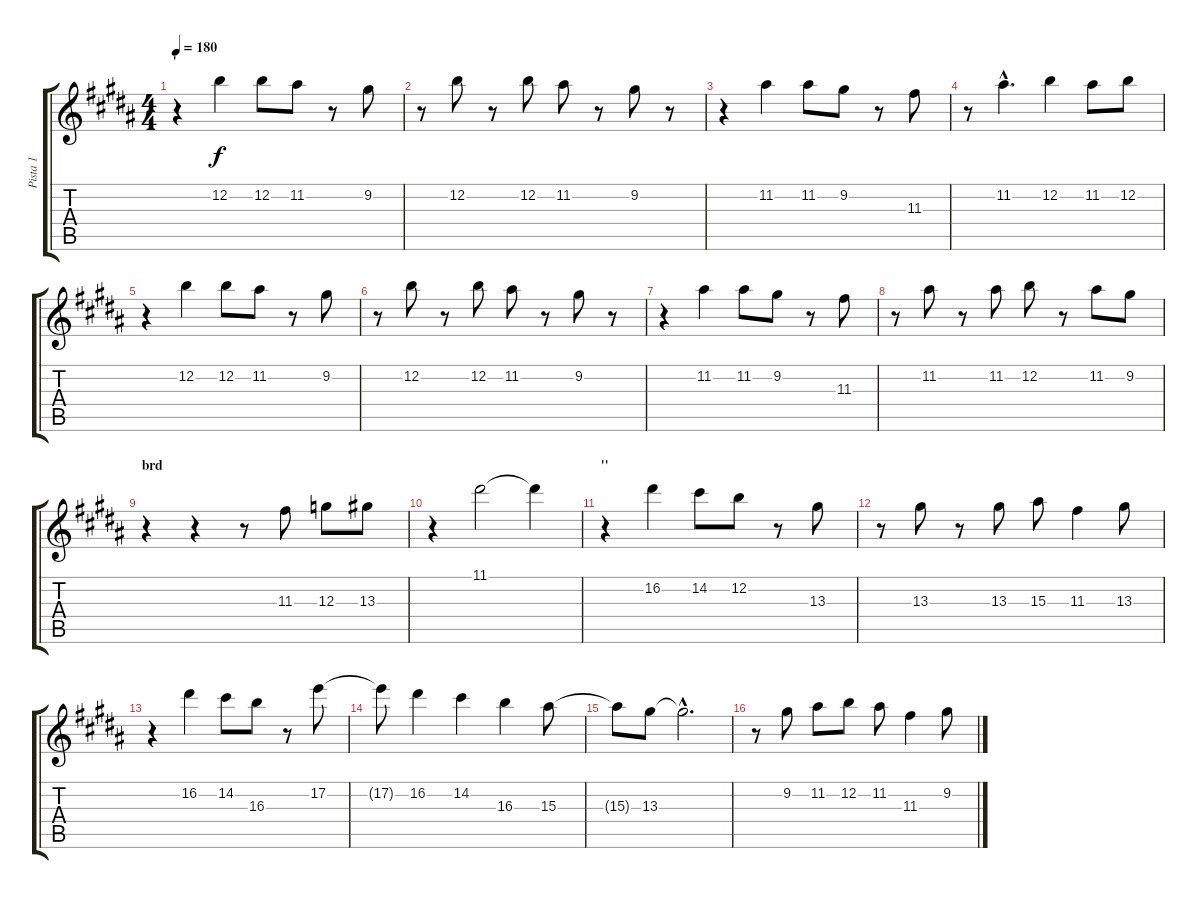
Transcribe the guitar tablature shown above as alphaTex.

\track ("Pista 1" "Pista 1") {instrument overdrivenguitar}
\staff {score tabs}
\tuning (E4 B3 G3 D3 A2 E2) {hide}
\ts (4 4)
\section ("" "'")
\tempo 180
\clef g2
\ks b
r.4{dy f instrument overdrivenguitar} 12.2.4 12.2.8 11.2.8 r.8 9.2.8 |
r.8 12.2.8 r.8 12.2.8 11.2.8 r.8 9.2.8 r.8 |
r.4 11.2.4 11.2.8 9.2.8 r.8 11.3.8 |
r.8 11.2{hac}.4{d} 12.2.4 11.2.8 12.2.8 |
r.4 12.2.4 12.2.8 11.2.8 r.8 9.2.8 |
r.8 12.2.8 r.8 12.2.8 11.2.8 r.8 9.2.8 r.8 |
r.4 11.2.4 11.2.8 9.2.8 r.8 11.3.8 |
r.8 11.2.8 r.8 11.2.8 12.2.8 r.8 11.2.8 9.2.8 |
\section ("" "brd")
r.4 r.4 r.8 11.3.8 12.3.8 13.3.8 |
r.4 11.1.2 11.1{t}.4 |
\section ("" "''")
r.4 16.2.4 14.2.8 12.2.8 r.8 13.3.8 |
r.8 13.3.8 r.8 13.3.8 15.3.8 11.3.4 13.3.8 |
r.4 16.2.4 14.2.8 16.3.8 r.8 17.2.8 |
17.2{t}.8 16.2.4 14.2.4 16.3.4 15.3.8 |
15.3{t}.8 13.3.8 13.3{hac t}.2{d} |
r.8 9.2.8 11.2.8 12.2.8 11.2.8 11.3.4 9.2.8
